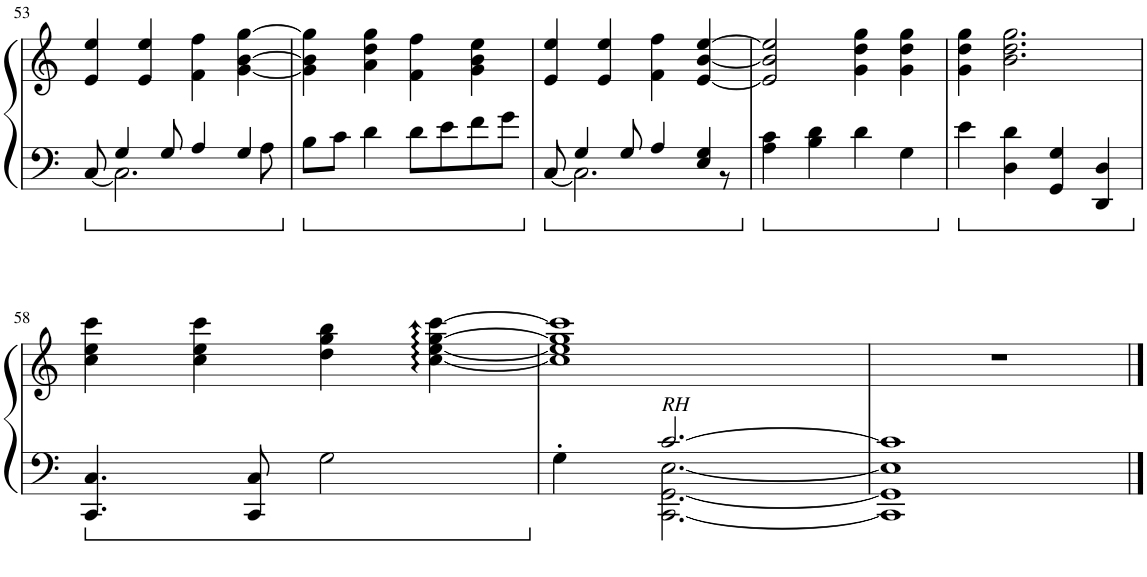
**kern	**kern
*part1	*part1
*staff2	*staff1
*I"Piano	*
*I'Pno.	*
!!LO:PB:g=z
*clefG2	*clefG2
*k[]	*k[]
*M4/4	*M4/4
=53	=53
*^	*
[8C/	8ryy	4e/ 4ee/
4G/	2.C\]	.
.	.	4e/ 4ee/
8G/	.	.
4A/	.	4f\ 4ff\
4G/	.	[4g\ [4b\ [4gg\
.	8A\	.
*v	*v	*
=54	=54
8B\L	4g\] 4b\] 4gg\]
8c\J	.
4d\	4a\ 4dd\ 4gg\
8d\L	4f\ 4ff\
8e\	.
8f\	4g\ 4b\ 4ee\
8g\J	.
=55	=55
*^	*
[8C/	8ryy	4e/ 4ee/
4G/	2.C\]	.
.	.	4e/ 4ee/
8G/	.	.
4A/	.	4f\ 4ff\
4E/ 4G/	.	[4e/ [4b/ [4ee/
.	8r	.
*v	*v	*
=56	=56
4A\ 4c\	2e/] 2b/] 2ee/]
4B\ 4d\	.
4d\	4g\ 4dd\ 4gg\
4G\	4g\ 4dd\ 4gg\
=57	=57
4e\	4g\ 4dd\ 4gg\
4D\ 4d\	2.b\ 2.dd\ 2.gg\
4GG/ 4G/	.
4DD/ 4D/	.
!!LO:LB:g=z
=58	=58
4.CC/ 4.C/	4cc\ 4ee\ 4ccc\
.	4cc\ 4ee\ 4ccc\
8CC/ 8C/	.
2G\	4dd\ 4gg\ 4bb\
.	[4cc\: [4ee\: [4gg\: [4ccc\:
=59	=59
*^	*
4G'\	4ryy	1cc] 1ee] 1gg] 1ccc]
!LO:TX:a:i:t=RH	!	!
[2.c/	[2.CC\ [2.GG\ [2.E\	.
*v	*v	*
=60	=60
1CC] 1GG] 1E] 1c]	1r
==	==
*-	*-
